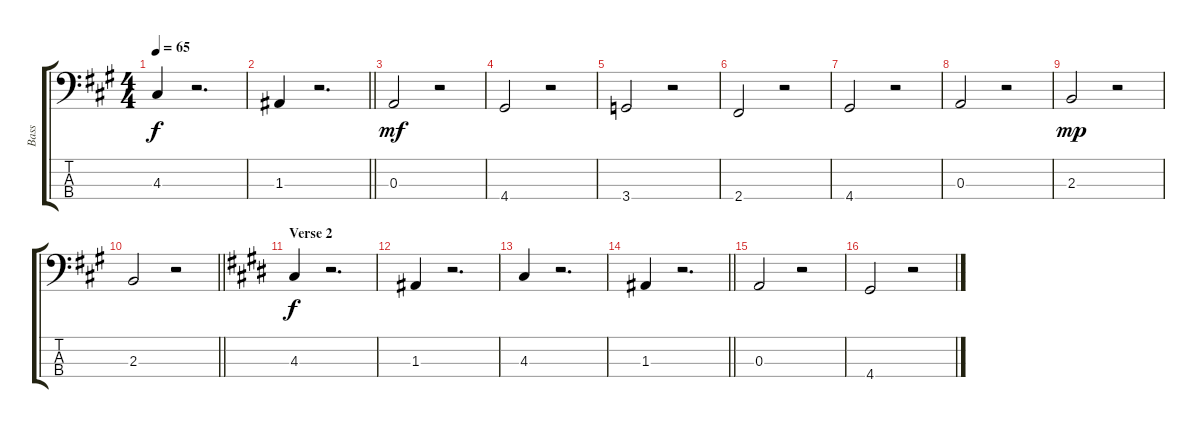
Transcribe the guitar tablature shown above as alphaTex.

\track ("Bass" "Bass") {instrument electricbassfinger}
\staff {score tabs}
\tuning (G2 D2 A1 E1) {hide}
\ts (4 4)
\tempo 65
\clef f4
\ks f#minor
4.3.4{dy f} r.2{d} |
\barLineRight lightlight
1.3.4 r.2{d} |
\section ("" "")
0.3.2{dy mf} r.2 |
4.4.2 r.2 |
3.4.2 r.2 |
2.4.2 r.2 |
4.4.2 r.2 |
0.3.2 r.2 |
2.3.2{dy mp} r.2 |
\barLineRight lightlight
2.3.2 r.2 |
\section ("" "Verse 2")
\ks c#minor
4.3.4{dy f} r.2{d} |
1.3.4 r.2{d} |
4.3.4 r.2{d} |
\barLineRight lightlight
1.3.4 r.2{d} |
\section ("" "")
0.3.2 r.2 |
4.4.2 r.2
